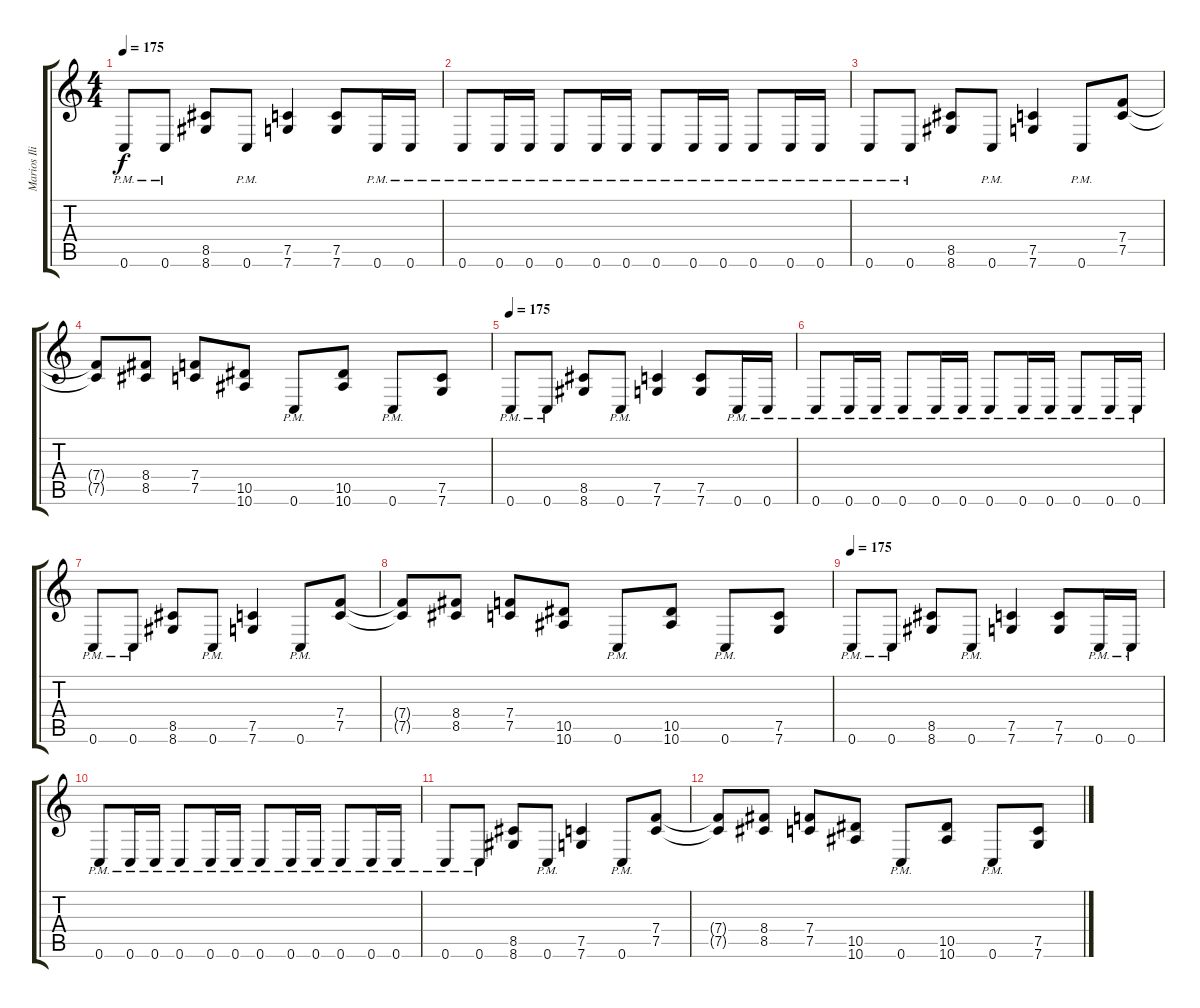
\track ("Marios Iliopoulos (Guitar Since 2000)" "Marios Ili") {instrument distortionguitar}
\staff {score tabs}
\tuning (C4 G3 Eb3 Bb2 F2 C2) {hide}
\ts (4 4)
\tempo 175
\clef g2
\ks c
0.6{pm}.8{dy f balance 8} 0.6{pm}.8 (8.5 8.6).8 0.6{pm}.8 (7.5 7.6).4 (7.5 7.6).8 0.6{pm}.16 0.6{pm}.16 |
0.6{pm}.8 0.6{pm}.16 0.6{pm}.16 0.6{pm}.8 0.6{pm}.16 0.6{pm}.16 0.6{pm}.8 0.6{pm}.16 0.6{pm}.16 0.6{pm}.8 0.6{pm}.16 0.6{pm}.16 |
0.6{pm}.8 0.6{pm}.8 (8.5 8.6).8 0.6{pm}.8 (7.5 7.6).4 0.6{pm}.8 (7.4 7.5).8 |
(7.4{t} 7.5{t}).8 (8.4 8.5).8 (7.4 7.5).8 (10.5 10.6).8 0.6{pm}.8 (10.5 10.6).8 0.6{pm}.8 (7.5 7.6).8 |
\tempo 175
0.6{pm}.8{balance 8} 0.6{pm}.8 (8.5 8.6).8 0.6{pm}.8 (7.5 7.6).4 (7.5 7.6).8 0.6{pm}.16 0.6{pm}.16 |
0.6{pm}.8 0.6{pm}.16 0.6{pm}.16 0.6{pm}.8 0.6{pm}.16 0.6{pm}.16 0.6{pm}.8 0.6{pm}.16 0.6{pm}.16 0.6{pm}.8 0.6{pm}.16 0.6{pm}.16 |
0.6{pm}.8 0.6{pm}.8 (8.5 8.6).8 0.6{pm}.8 (7.5 7.6).4 0.6{pm}.8 (7.4 7.5).8 |
(7.4{t} 7.5{t}).8 (8.4 8.5).8 (7.4 7.5).8 (10.5 10.6).8 0.6{pm}.8 (10.5 10.6).8 0.6{pm}.8 (7.5 7.6).8 |
\tempo 175
0.6{pm}.8{balance 8} 0.6{pm}.8 (8.5 8.6).8 0.6{pm}.8 (7.5 7.6).4 (7.5 7.6).8 0.6{pm}.16 0.6{pm}.16 |
0.6{pm}.8 0.6{pm}.16 0.6{pm}.16 0.6{pm}.8 0.6{pm}.16 0.6{pm}.16 0.6{pm}.8 0.6{pm}.16 0.6{pm}.16 0.6{pm}.8 0.6{pm}.16 0.6{pm}.16 |
0.6{pm}.8 0.6{pm}.8 (8.5 8.6).8 0.6{pm}.8 (7.5 7.6).4 0.6{pm}.8 (7.4 7.5).8 |
(7.4{t} 7.5{t}).8 (8.4 8.5).8 (7.4 7.5).8 (10.5 10.6).8 0.6{pm}.8 (10.5 10.6).8 0.6{pm}.8 (7.5 7.6).8
